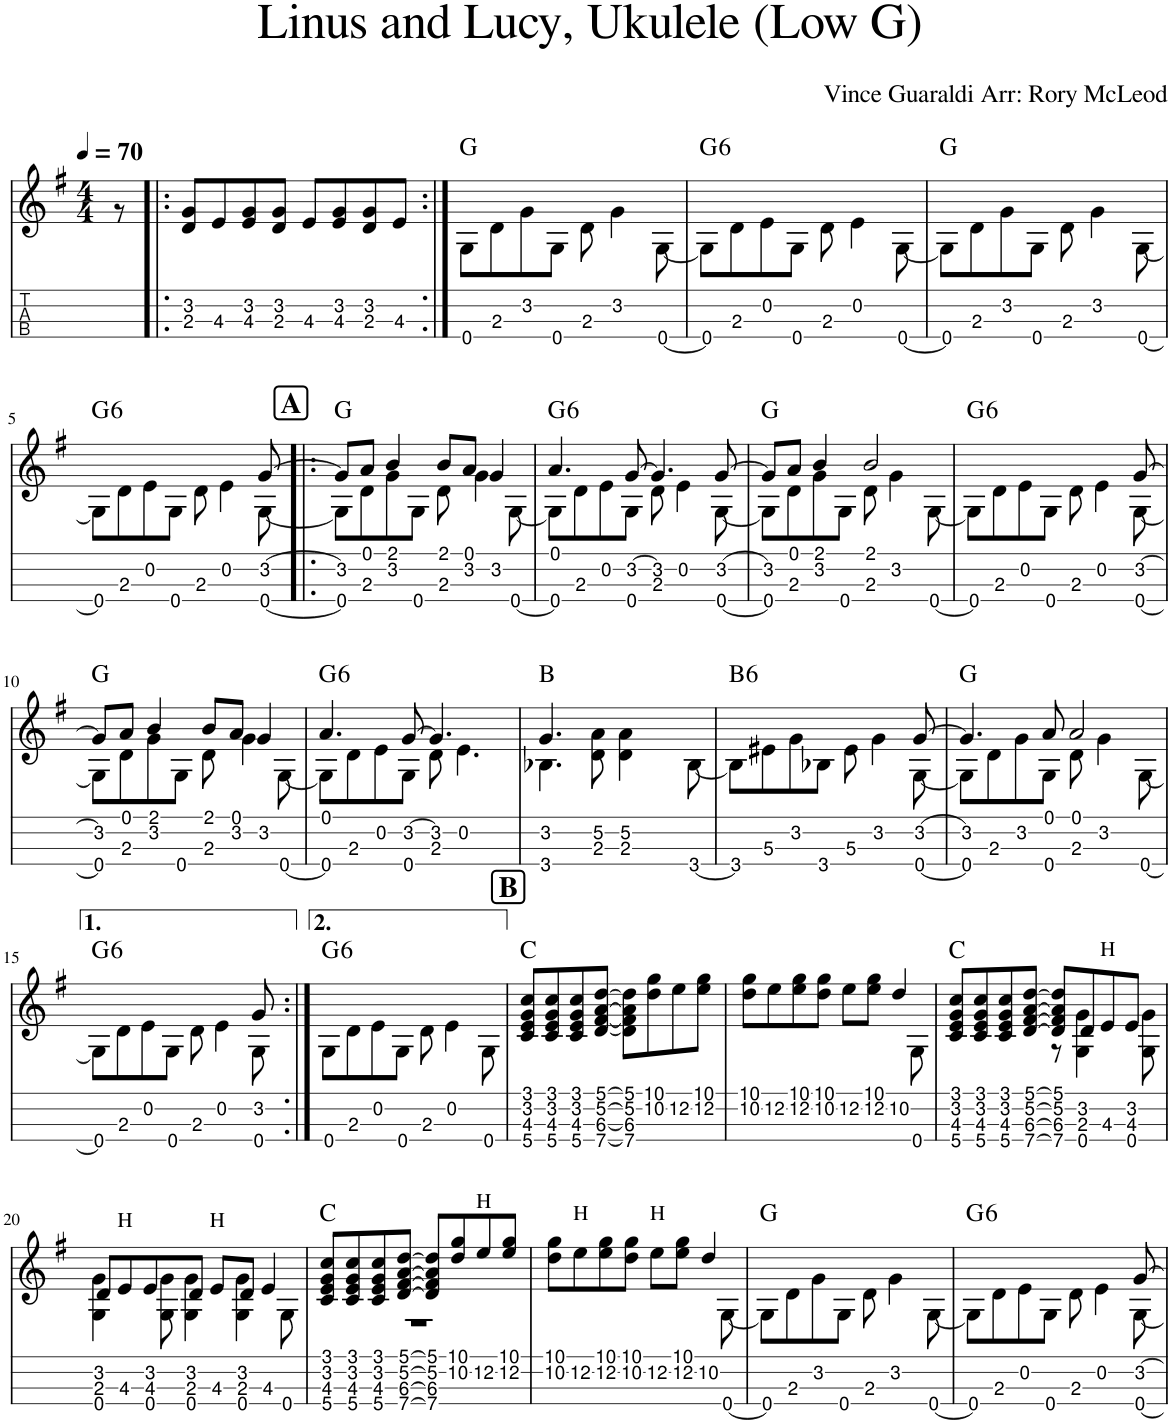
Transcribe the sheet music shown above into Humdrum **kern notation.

**kern	**kern	**harte
*part1	*part1	*part1
*staff2	*staff1	*
*I"Ukulele (Low G)	*	*
*I'Uk.	*	*
*stria4	*	*
*	*clefG2	*
*k[f#]	*k[f#]	*
*M4/4	*M4/4	*
*MM70	*MM70	*
=	=	=
*^	*^	*
8r	8r	8ryy	8r	.
*v	*v	*	*	*
*	*v	*v	*
=1!|:	=1!|:	=1!|:
8d\ 8g\L	8d/ 8g/L	.
8eJ	8e/	.
8e\ 8g\L	8e/ 8g/	.
8d\ 8g\J	8d/ 8g/J	.
8eL	8e/L	.
8e\ 8g\J	8e/ 8g/	.
8d\ 8g\L	8d/ 8g/	.
8eJ	8e/J	.
=2:|!	=2:|!	=2:|!
*^	*^	*
1r	8GL	1ryy	8G\L	G:maj
.	8dJ	.	8d\	.
.	8gL	.	8g\	.
.	8GJ	.	8G\J	.
.	8d	.	8d\	.
.	4g	.	4g\	.
.	[8G	.	[8G\	.
=3	=3	=3	=3	=3
!	!	!	!	!LO:H:kt=6
1r	8GL]	1ryy	8G\L]	G:maj6
.	8dJ	.	8d\	.
.	8eL	.	8e\	.
.	8GJ	.	8G\J	.
.	8d	.	8d\	.
.	4e	.	4e\	.
.	[8G	.	[8G\	.
=4	=4	=4	=4	=4
1r	8GL]	1ryy	8G\L]	G:maj
.	8dJ	.	8d\	.
.	8gL	.	8g\	.
.	8GJ	.	8G\J	.
.	8d	.	8d\	.
.	4g	.	4g\	.
.	[8G	.	[8G\	.
!!LO:LB:g=z	!!
=5	=5	=5	=5	=5
!	!	!	!	!LO:H:kt=6
2..r	8GL]	2..ryy	8G\L]	G:maj6
.	8dJ	.	8d\	.
.	8eL	.	8e\	.
.	8GJ	.	8G\J	.
.	8d	.	8d\	.
.	4e	.	4e\	.
[8g	[8G	[8g/	[8G\	.
!!LO:REH:place=s1:a:B:cj:fs=14:t=A	!!
=6!|:	=6!|:	=6!|:	=6!|:	=6!|:
8gL]	8GL]	8g/L]	8G\L]	G:maj
8aJ	8dJ	8a/J	8d\	.
4b	8gL	4b/	8g\	.
.	8GJ	.	8G\J	.
8bL	8d	8b/L	8d\	.
8aJ	4g	8a/J	4g\	.
4g	.	4g/	.	.
.	[8G	.	[8G\	.
=7	=7	=7	=7	=7
!	!	!	!	!LO:H:kt=6
4.a	8GL]	4.a/	8G\L]	G:maj6
.	8dJ	.	8d\	.
.	8eL	.	8e\	.
[8g	8GJ	[8g/	8G\J	.
4.g]	8d	4.g/]	8d\	.
.	4e	.	4e\	.
[8g	[8G	[8g/	[8G\	.
=8	=8	=8	=8	=8
8gL]	8GL]	8g/L]	8G\L]	G:maj
8aJ	8dJ	8a/J	8d\	.
4b	8gL	4b/	8g\	.
.	8GJ	.	8G\J	.
2b	8d	2b/	8d\	.
.	4g	.	4g\	.
.	[8G	.	[8G\	.
=9	=9	=9	=9	=9
!	!	!	!	!LO:H:kt=6
2..r	8GL]	2..ryy	8G\L]	G:maj6
.	8dJ	.	8d\	.
.	8eL	.	8e\	.
.	8GJ	.	8G\J	.
.	8d	.	8d\	.
.	4e	.	4e\	.
[8g	[8G	[8g/	[8G\	.
!!LO:LB:g=z	!!
=10	=10	=10	=10	=10
8gL]	8GL]	8g/L]	8G\L]	G:maj
8aJ	8dJ	8a/J	8d\	.
4b	8gL	4b/	8g\	.
.	8GJ	.	8G\J	.
8bL	8d	8b/L	8d\	.
8aJ	4g	8a/J	4g\	.
4g	.	4g/	.	.
.	[8G	.	[8G\	.
=11	=11	=11	=11	=11
!	!	!	!	!LO:H:kt=6
4.a	8GL]	4.a/	8G\L]	G:maj6
.	8dJ	.	8d\	.
.	8eL	.	8e\	.
[8g	8GJ	[8g/	8G\J	.
4.g]	8d	4.g/]	8d\	.
.	4.e	.	4.e\	.
8r	.	8ryy	.	.
=12	=12	=12	=12	=12
4.g	4.B-	4.g/	4.B-X\	B:maj
8r	8d 8a	8ryy	8d\ 8a\	.
2r	4d 4a	2ryy	4d\ 4a\	.
.	8r	.	8ryy	.
.	[8B-	.	[8B-\	.
=13	=13	=13	=13	=13
!	!	!	!	!LO:H:kt=6
2..r	8B-L]	2..ryy	8B-\L]	B:maj6
.	8e#J	.	8e#X\	.
.	8gL	.	8g\	.
.	8B-J	.	8B-X\J	.
.	8e#	.	8e#\	.
.	4g	.	4g\	.
[8g	[8G	[8g/	[8G\	.
=14	=14	=14	=14	=14
4.g]	8GL]	4.g/]	8G\L]	G:maj
.	8dJ	.	8d\	.
.	8gL	.	8g\	.
8a	8GJ	8a/	8G\J	.
2a	8d	2a/	8d\	.
.	4g	.	4g\	.
.	[8G	.	[8G\	.
!!LO:LB:g=z	!!
=15	=15	=15	=15	=15
!	!	!	!	!LO:H:kt=6
2..r	8GL]	2..ryy	8G\L]	G:maj6
.	8dJ	.	8d\	.
.	8eL	.	8e\	.
.	8GJ	.	8G\J	.
.	8d	.	8d\	.
.	4e	.	4e\	.
8g	8G	8g/	8G\	.
=16:|!	=16:|!	=16:|!	=16:|!	=16:|!
!	!	!	!	!LO:H:kt=6
1r	8GL	1ryy	8G\L	G:maj6
.	8dJ	.	8d\	.
.	8eL	.	8e\	.
.	8GJ	.	8G\J	.
.	8d	.	8d\	.
.	4e	.	4e\	.
.	8G	.	8G\	.
*v	*v	*	*	*
*	*v	*v	*
!!LO:REH:place=s1:a:B:cj:fs=14:t=B
=17	=17	=17
8c\ 8e\ 8g\ 8cc\L	8c/ 8e/ 8g/ 8cc/L	C:maj
8c\ 8e\ 8g\ 8cc\J	8c/ 8e/ 8g/ 8cc/	.
8c\ 8e\ 8g\ 8cc\L	8c/ 8e/ 8g/ 8cc/	.
[8d\ [8f#\ [8a\ [8dd\J	[8d/ [8f#/ [8a/ [8dd/J	.
8d]\ 8f#]\ 8a]\ 8dd]\L	8d\] 8f#\] 8a\] 8dd\]L	.
8dd\ 8gg\J	8dd\ 8gg\	.
8eeL	8ee\	.
8ee\ 8gg\J	8ee\ 8gg\J	.
=18	=18	=18
*^	*^	*
8dd\ 8gg\L	2..r	8dd\ 8gg\L	2..ryy	.
8eeJ	.	8ee\	.	.
8ee\ 8gg\L	.	8ee\ 8gg\	.	.
8dd\ 8gg\J	.	8dd\ 8gg\J	.	.
8eeL	.	8ee\L	.	.
8ee\ 8gg\J	.	8ee\ 8gg\J	.	.
4dd	.	4dd/	.	.
.	8G	.	8G\	.
=19	=19	=19	=19	=19
8c\ 8e\ 8g\ 8cc\L	2r	8c/ 8e/ 8g/ 8cc/L	2ryy	C:maj
8c\ 8e\ 8g\ 8cc\J	.	8c/ 8e/ 8g/ 8cc/	.	.
8c\ 8e\ 8g\ 8cc\L	.	8c/ 8e/ 8g/ 8cc/	.	.
[8d\ [8f#\ [8a\ [8dd\J	.	[8d/ [8f#/ [8a/ [8dd/J	.	.
8d]\ 8f#]\ 8a]\ 8dd]\L	8r	8d/] 8f#/] 8a/] 8dd/]L	8r	.
8dJ	4G 4g	8d/	4G\ 4g\	.
!	!	!LO:TX:a:t=H	!	!
8eL	.	8e/	.	.
8eJ	8G 8g	8e/J	8G\ 8g\	.
!!LO:LB:g=z	!!
=20	=20	=20	=20	=20
8dL	4G 4g	8d/L	4G\ 4g\	.
!	!	!LO:TX:a:t=H	!	!
8eJ	.	8e/	.	.
8eL	8G 8g	8e/	8G\ 8g\	.
8dJ	4G 4g	8d/J	4G\ 4g\	.
!	!	!LO:TX:a:t=H	!	!
8eL	.	8e/L	.	.
8dJ	4G 4g	8d/J	4G\ 4g\	.
4e	.	4e/	.	.
.	8G	.	8G\	.
=21	=21	=21	=21	=21
8c\ 8e\ 8g\ 8cc\L	1r	8c/ 8e/ 8g/ 8cc/L	1r	C:maj
8c\ 8e\ 8g\ 8cc\J	.	8c/ 8e/ 8g/ 8cc/	.	.
8c\ 8e\ 8g\ 8cc\L	.	8c/ 8e/ 8g/ 8cc/	.	.
[8d\ [8f#\ [8a\ [8dd\J	.	[8d/ [8f#/ [8a/ [8dd/J	.	.
8d]\ 8f#]\ 8a]\ 8dd]\L	.	8d/] 8f#/] 8a/] 8dd/]L	.	.
8dd\ 8gg\J	.	8dd/ 8gg/	.	.
!	!	!LO:TX:a:t=H	!	!
8eeL	.	8ee/	.	.
8ee\ 8gg\J	.	8ee/ 8gg/J	.	.
=22	=22	=22	=22	=22
8dd\ 8gg\L	2..r	8dd\ 8gg\L	2..ryy	.
!	!	!LO:TX:a:t=H	!	!
8eeJ	.	8ee\	.	.
8ee\ 8gg\L	.	8ee\ 8gg\	.	.
8dd\ 8gg\J	.	8dd\ 8gg\J	.	.
!	!	!LO:TX:a:t=H	!	!
8eeL	.	8ee\L	.	.
8ee\ 8gg\J	.	8ee\ 8gg\J	.	.
4dd	.	4dd/	.	.
.	[8G	.	[8G\	.
=23	=23	=23	=23	=23
1r	8GL]	1ryy	8G\L]	G:maj
.	8dJ	.	8d\	.
.	8gL	.	8g\	.
.	8GJ	.	8G\J	.
.	8d	.	8d\	.
.	4g	.	4g\	.
.	[8G	.	[8G\	.
=24	=24	=24	=24	=24
!	!	!	!	!LO:H:kt=6
2..r	8GL]	2..ryy	8G\L]	G:maj6
.	8dJ	.	8d\	.
.	8eL	.	8e\	.
.	8GJ	.	8G\J	.
.	8d	.	8d\	.
.	4e	.	4e\	.
[8g	[8G	[8g/	[8G\	.
*v	*v	*	*	*
*	*v	*v	*
=	=	=
*-	*-	*-
